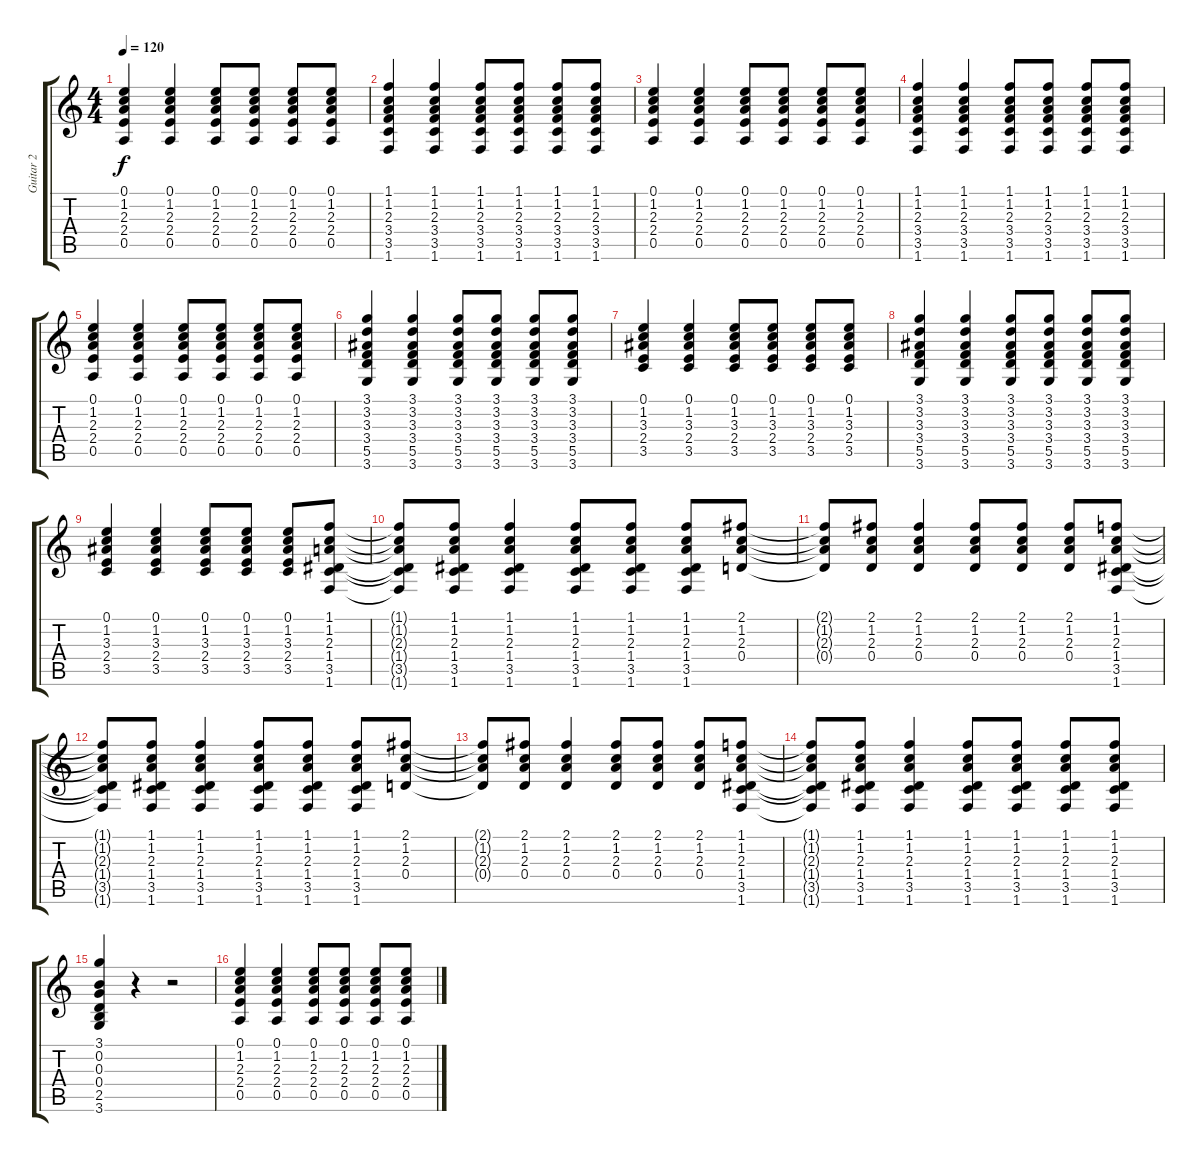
\track ("Guitar 2" "Guitar 2") {instrument acousticguitarsteel}
\staff {score tabs}
\tuning (E4 B3 G3 D3 A2 E2) {hide}
\ts (4 4)
\tempo 120
\clef g2
\ks c
(0.1 1.2 2.3 2.4 0.5).4{dy f} (0.1 1.2 2.3 2.4 0.5).4 (0.1 1.2 2.3 2.4 0.5).8 (0.1 1.2 2.3 2.4 0.5).8 (0.1 1.2 2.3 2.4 0.5).8 (0.1 1.2 2.3 2.4 0.5).8 |
(1.1 1.2 2.3 3.4 3.5 1.6).4 (1.1 1.2 2.3 3.4 3.5 1.6).4 (1.1 1.2 2.3 3.4 3.5 1.6).8 (1.1 1.2 2.3 3.4 3.5 1.6).8 (1.1 1.2 2.3 3.4 3.5 1.6).8 (1.1 1.2 2.3 3.4 3.5 1.6).8 |
(0.1 1.2 2.3 2.4 0.5).4 (0.1 1.2 2.3 2.4 0.5).4 (0.1 1.2 2.3 2.4 0.5).8 (0.1 1.2 2.3 2.4 0.5).8 (0.1 1.2 2.3 2.4 0.5).8 (0.1 1.2 2.3 2.4 0.5).8 |
(1.1 1.2 2.3 3.4 3.5 1.6).4 (1.1 1.2 2.3 3.4 3.5 1.6).4 (1.1 1.2 2.3 3.4 3.5 1.6).8 (1.1 1.2 2.3 3.4 3.5 1.6).8 (1.1 1.2 2.3 3.4 3.5 1.6).8 (1.1 1.2 2.3 3.4 3.5 1.6).8 |
(0.1 1.2 2.3 2.4 0.5).4 (0.1 1.2 2.3 2.4 0.5).4 (0.1 1.2 2.3 2.4 0.5).8 (0.1 1.2 2.3 2.4 0.5).8 (0.1 1.2 2.3 2.4 0.5).8 (0.1 1.2 2.3 2.4 0.5).8 |
(3.1 3.2 3.3 3.4 5.5 3.6).4 (3.1 3.2 3.3 3.4 5.5 3.6).4 (3.1 3.2 3.3 3.4 5.5 3.6).8 (3.1 3.2 3.3 3.4 5.5 3.6).8 (3.1 3.2 3.3 3.4 5.5 3.6).8 (3.1 3.2 3.3 3.4 5.5 3.6).8 |
(0.1 1.2 3.3 2.4 3.5).4 (0.1 1.2 3.3 2.4 3.5).4 (0.1 1.2 3.3 2.4 3.5).8 (0.1 1.2 3.3 2.4 3.5).8 (0.1 1.2 3.3 2.4 3.5).8 (0.1 1.2 3.3 2.4 3.5).8 |
(3.1 3.2 3.3 3.4 5.5 3.6).4 (3.1 3.2 3.3 3.4 5.5 3.6).4 (3.1 3.2 3.3 3.4 5.5 3.6).8 (3.1 3.2 3.3 3.4 5.5 3.6).8 (3.1 3.2 3.3 3.4 5.5 3.6).8 (3.1 3.2 3.3 3.4 5.5 3.6).8 |
(0.1 1.2 3.3 2.4 3.5).4 (0.1 1.2 3.3 2.4 3.5).4 (0.1 1.2 3.3 2.4 3.5).8 (0.1 1.2 3.3 2.4 3.5).8 (0.1 1.2 3.3 2.4 3.5).8 (1.1 1.2 2.3 1.4 3.5 1.6).8 |
(1.1{t} 1.2{t} 2.3{t} 1.4{t} 3.5{t} 1.6{t}).8 (1.1 1.2 2.3 1.4 3.5 1.6).8 (1.1 1.2 2.3 1.4 3.5 1.6).4 (1.1 1.2 2.3 1.4 3.5 1.6).8 (1.1 1.2 2.3 1.4 3.5 1.6).8 (1.1 1.2 2.3 1.4 3.5 1.6).8 (2.1 1.2 2.3 0.4).8 |
(2.1{t} 1.2{t} 2.3{t} 0.4{t}).8 (2.1 1.2 2.3 0.4).8 (2.1 1.2 2.3 0.4).4 (2.1 1.2 2.3 0.4).8 (2.1 1.2 2.3 0.4).8 (2.1 1.2 2.3 0.4).8 (1.1 1.2 2.3 1.4 3.5 1.6).8 |
(1.1{t} 1.2{t} 2.3{t} 1.4{t} 3.5{t} 1.6{t}).8 (1.1 1.2 2.3 1.4 3.5 1.6).8 (1.1 1.2 2.3 1.4 3.5 1.6).4 (1.1 1.2 2.3 1.4 3.5 1.6).8 (1.1 1.2 2.3 1.4 3.5 1.6).8 (1.1 1.2 2.3 1.4 3.5 1.6).8 (2.1 1.2 2.3 0.4).8 |
(2.1{t} 1.2{t} 2.3{t} 0.4{t}).8 (2.1 1.2 2.3 0.4).8 (2.1 1.2 2.3 0.4).4 (2.1 1.2 2.3 0.4).8 (2.1 1.2 2.3 0.4).8 (2.1 1.2 2.3 0.4).8 (1.1 1.2 2.3 1.4 3.5 1.6).8 |
(1.1{t} 1.2{t} 2.3{t} 1.4{t} 3.5{t} 1.6{t}).8 (1.1 1.2 2.3 1.4 3.5 1.6).8 (1.1 1.2 2.3 1.4 3.5 1.6).4 (1.1 1.2 2.3 1.4 3.5 1.6).8 (1.1 1.2 2.3 1.4 3.5 1.6).8 (1.1 1.2 2.3 1.4 3.5 1.6).8 (1.1 1.2 2.3 1.4 3.5 1.6).8 |
(3.1 0.2 0.3 0.4 2.5 3.6).4 r.4 r.2 |
(0.1 1.2 2.3 2.4 0.5).4 (0.1 1.2 2.3 2.4 0.5).4 (0.1 1.2 2.3 2.4 0.5).8 (0.1 1.2 2.3 2.4 0.5).8 (0.1 1.2 2.3 2.4 0.5).8 (0.1 1.2 2.3 2.4 0.5).8
